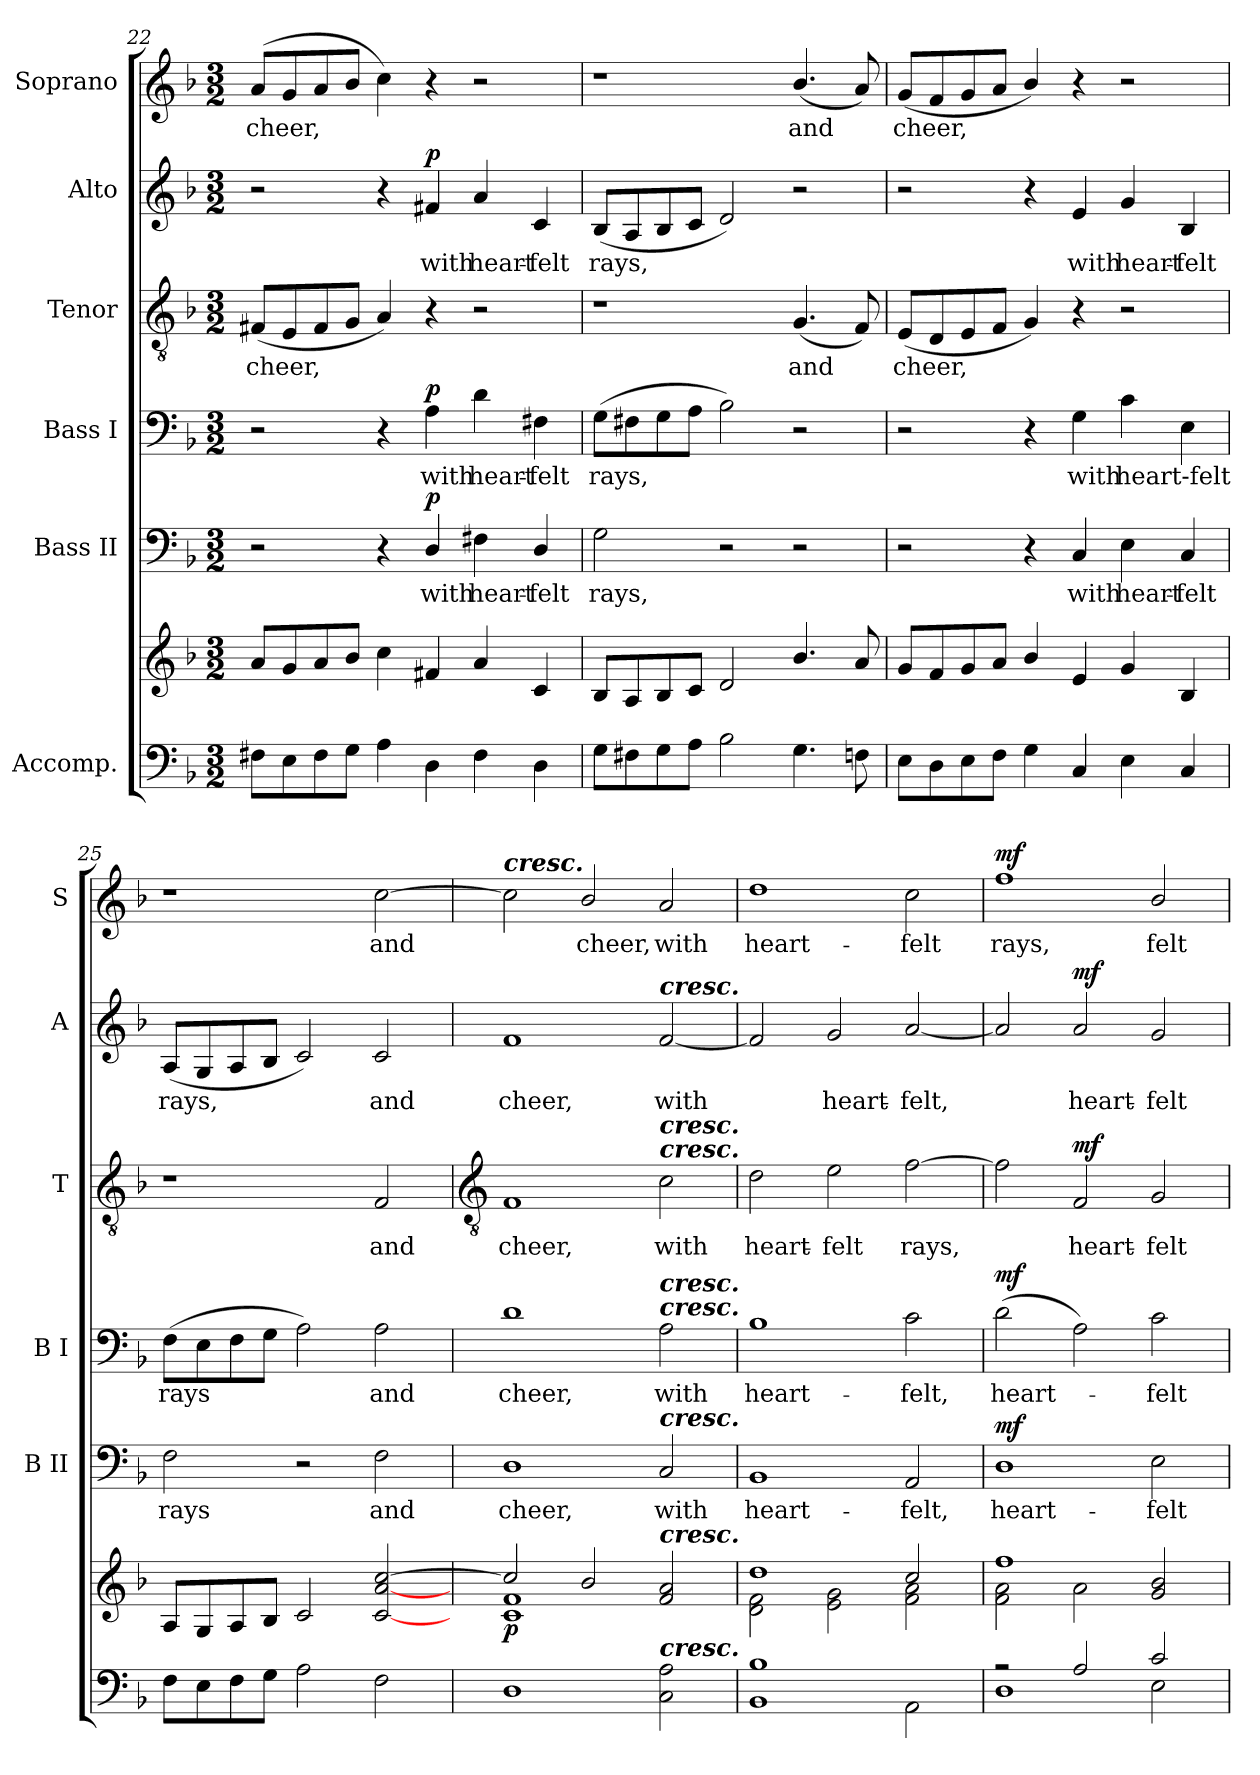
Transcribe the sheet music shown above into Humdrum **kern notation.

**kern	**kern	**dynam	**kern	**text	**dynam	**kern	**text	**dynam	**kern	**text	**dynam	**kern	**text	**dynam	**kern	**text	**dynam
*part6	*part6	*part6	*part5	*part5	*part5	*part4	*part4	*part4	*part3	*part3	*part3	*part2	*part2	*part2	*part1	*part1	*part1
*staff7	*staff6	*staff6/7	*staff5	*staff5	*staff5	*staff4	*staff4	*staff4	*staff3	*staff3	*staff3	*staff2	*staff2	*staff2	*staff1	*staff1	*staff1
*I"Accomp.	*	*	*I"Bass II	*	*	*I"Bass I	*	*	*I"Tenor	*	*	*I"Alto	*	*	*I"Soprano	*	*
*	*	*	*I'B II	*	*	*I'B I	*	*	*I'T	*	*	*I'A	*	*	*I'S	*	*
!!LO:LB:g=z
*clefF4	*clefG2	*	*clefF4	*	*	*clefF4	*	*	*clefGv2	*	*	*clefG2	*	*	*clefG2	*	*
*k[b-]	*k[b-]	*	*k[b-]	*	*	*k[b-]	*	*	*k[b-]	*	*	*k[b-]	*	*	*k[b-]	*	*
*F:	*F:	*	*F:	*	*	*F:	*	*	*F:	*	*	*F:	*	*	*F:	*	*
*M3/2	*M3/2	*	*M3/2	*	*	*M3/2	*	*	*M3/2	*	*	*M3/2	*	*	*M3/2	*	*
=22	=22	=22	=22	=22	=22	=22	=22	=22	=22	=22	=22	=22	=22	=22	=22	=22	=22
!	!	!	!	!	!	!	!	!	!	!LO:LY:b	!	!	!	!	!	!LO:LY:b	!
8F#XL	8aL	.	2r	.	.	2r	.	.	(<8F#XL	cheer,	.	2r	.	.	(<8aL	cheer,	.
8E	8g	.	.	.	.	.	.	.	8E	.	.	.	.	.	8g	.	.
8F#	8a	.	.	.	.	.	.	.	8F#	.	.	.	.	.	8a	.	.
8GJ	8b-J	.	.	.	.	.	.	.	8GJ	.	.	.	.	.	8b-J	.	.
4A	4cc\	.	4r	.	.	4r	.	.	4A)	.	.	4r	.	.	4cc)	.	.
!	!	!	!	!LO:LY:b	!LO:DY:b	!	!LO:LY:b	!LO:DY:b	!	!	!	!	!LO:LY:b	!LO:DY:b	!	!	!
4D	4f#X	.	4D/	with	p	4A	with	p	4r	.	.	4f#X	with	p	4r	.	.
!	!	!	!	!LO:LY:b	!	!	!LO:LY:b	!	!	!	!	!	!LO:LY:b	!	!	!	!
4F#	4a	.	4F#X	heart-	.	4d	heart-	.	2r	.	.	4a	heart-	.	2r	.	.
!	!	!	!	!LO:LY:b	!	!	!LO:LY:b	!	!	!	!	!	!LO:LY:b	!	!	!	!
4D	4c	.	4D/	-felt	.	4F#X	-felt	.	.	.	.	4c	-felt	.	.	.	.
=23	=23	=23	=23	=23	=23	=23	=23	=23	=23	=23	=23	=23	=23	=23	=23	=23	=23
!	!	!	!	!LO:LY:b	!	!	!LO:LY:b	!	!	!	!	!	!LO:LY:b	!	!	!	!
8GL	8B-L	.	2G	rays,	.	(>8GL	rays,	.	1r	.	.	(<8B-L	rays,	.	1r	.	.
8F#X	8A	.	.	.	.	8F#X	.	.	.	.	.	8A	.	.	.	.	.
8G	8B-	.	.	.	.	8G	.	.	.	.	.	8B-	.	.	.	.	.
8AJ	8cJ	.	.	.	.	8AJ	.	.	.	.	.	8cJ	.	.	.	.	.
2B-	2d	.	2r	.	.	2B-)	.	.	.	.	.	2d)	.	.	.	.	.
!	!	!	!	!	!	!	!	!	!	!LO:LY:b	!	!	!	!	!	!LO:LY:b	!
4.G	4.b-/	.	2r	.	.	2r	.	.	(<4.G	and	.	2r	.	.	(<4.b-/	and	.
8Fn	8a	.	.	.	.	.	.	.	8F)	.	.	.	.	.	8a)	.	.
=24	=24	=24	=24	=24	=24	=24	=24	=24	=24	=24	=24	=24	=24	=24	=24	=24	=24
!	!	!	!	!	!	!	!	!	!	!LO:LY:b	!	!	!	!	!	!LO:LY:b	!
8EL	8gL	.	2r	.	.	2r	.	.	(<8EL	cheer,	.	2r	.	.	(<8gL	cheer,	.
8D	8f	.	.	.	.	.	.	.	8D	.	.	.	.	.	8f	.	.
8E	8g	.	.	.	.	.	.	.	8E	.	.	.	.	.	8g	.	.
8FJ	8aJ	.	.	.	.	.	.	.	8FJ	.	.	.	.	.	8aJ	.	.
4G	4b-/	.	4r	.	.	4r	.	.	4G)	.	.	4r	.	.	4b-/)	.	.
!	!	!	!	!LO:LY:b	!	!	!LO:LY:b	!	!	!	!	!	!LO:LY:b	!	!	!	!
4C	4e	.	4C	with	.	4G	with	.	4r	.	.	4e	with	.	4r	.	.
!	!	!	!	!LO:LY:b	!	!	!LO:LY:b	!	!	!	!	!	!LO:LY:b	!	!	!	!
4E	4g	.	4E	heart-	.	4c	heart-felt	.	2r	.	.	4g	heart-	.	2r	.	.
!	!	!	!	!LO:LY:b	!	!	!	!	!	!	!	!	!LO:LY:b	!	!	!	!
4C	4B-	.	4C	-felt	.	4E	.	.	.	.	.	4B-	-felt	.	.	.	.
=25	=25	=25	=25	=25	=25	=25	=25	=25	=25	=25	=25	=25	=25	=25	=25	=25	=25
!	!	!	!	!LO:LY:b	!	!	!LO:LY:b	!	!	!	!	!	!LO:LY:b	!	!	!	!
8FL	8AL	.	2F	rays	.	(>8FL	rays	.	1r	.	.	(<8AL	rays,	.	1r	.	.
8E	8G	.	.	.	.	8E	.	.	.	.	.	8G	.	.	.	.	.
8F	8A	.	.	.	.	8F	.	.	.	.	.	8A	.	.	.	.	.
8GJ	8B-J	.	.	.	.	8GJ	.	.	.	.	.	8B-J	.	.	.	.	.
2A	2c	.	2r	.	.	2A)	.	.	.	.	.	2c)	.	.	.	.	.
!	!	!	!	!LO:LY:b	!	!	!LO:LY:b	!	!	!LO:LY:b	!	!	!LO:LY:b	!	!	!LO:LY:b	!
2F	[2c [2a [2cc	.	2F	and	.	2A	and	.	2F	and	.	2c	and	.	[2cc	and	.
!!LO:LB:g=z
=26	=26	=26	=26	=26	=26	=26	=26	=26	=26	=26	=26	=26	=26	=26	=26	=26	=26
*	*	*	*	*	*	*	*	*	*clefGv2	*	*	*	*	*	*	*	*
*^	*^	*	*	*	*	*	*	*	*	*	*	*	*	*	*	*	*
!	!	!	!	!	!	!	!	!	!	!	!	!	!	!	!	!	!LO:TX:a:Bi:t=cresc.	!	!
!	!	!	!	!LO:DY:b	!	!LO:LY:b	!	!	!LO:LY:b	!	!	!LO:LY:b	!	!	!LO:LY:b	!	!	!	!
1.ryy	1D\	2cc/]	1c\ 1f\	p	1D	cheer,	.	1d	cheer,	.	1F	cheer,	.	1f	cheer,	.	2cc]	.	.
!	!	!	!	!	!	!	!	!	!	!	!	!	!	!	!	!	!	!LO:LY:b	!
.	.	2b-/	.	.	.	.	.	.	.	.	.	.	.	.	.	.	2b-/	cheer,	.
!	!	!	!	!	!	!	!	!	!	!	!	!	!	!LO:TX:a:Bi:t=cresc.	!	!	!	!	!
!	!	!	!	!	!	!	!	!	!	!	!LO:TX:a:Bi:t=cresc.	!	!	!	!	!	!	!	!
!	!	!	!	!	!	!	!	!	!	!	!LO:TX:a:Bi:t=cresc.	!	!	!	!	!	!	!	!
!	!	!	!	!	!	!	!	!LO:TX:a:Bi:t=cresc.	!	!	!	!	!	!	!	!	!	!	!
!	!	!	!	!	!	!	!	!LO:TX:a:Bi:t=cresc.	!	!	!	!	!	!	!	!	!	!	!
!	!	!	!	!	!LO:TX:a:Bi:t=cresc.	!	!	!	!	!	!	!	!	!	!	!	!	!	!
!	!	!LO:TX:a:Bi:t=cresc.	!	!	!	!	!	!	!	!	!	!	!	!	!	!	!	!	!
!	!LO:TX:a:Bi:t=cresc.	!	!	!	!	!	!	!	!	!	!	!	!	!	!	!	!	!	!
!	!	!	!	!	!	!LO:LY:b	!	!	!LO:LY:b	!	!	!LO:LY:b	!	!	!LO:LY:b	!	!	!LO:LY:b	!
.	2C\ 2A\	2f/ 2a/	2ryy	.	2C	with	.	2A	with	.	2c	with	.	[2f	with	.	2a	with	.
=27	=27	=27	=27	=27	=27	=27	=27	=27	=27	=27	=27	=27	=27	=27	=27	=27	=27	=27	=27
!	!	!	!	!	!	!LO:LY:b	!	!	!LO:LY:b	!	!	!LO:LY:b	!	!	!	!	!	!LO:LY:b	!
1.ryy	1BB-\ 1B-\	1dd/	2d\ 2f\	.	1BB-	heart-	.	1B-	heart-	.	2d	heart-	.	2f]	.	.	1dd	heart-	.
!	!	!	!	!	!	!	!	!	!	!	!	!LO:LY:b	!	!	!LO:LY:b	!	!	!	!
.	.	.	2e\ 2g\	.	.	.	.	.	.	.	2e	-felt	.	2g	heart-	.	.	.	.
!	!	!	!	!	!	!LO:LY:b	!	!	!LO:LY:b	!	!	!LO:LY:b	!	!	!LO:LY:b	!	!	!LO:LY:b	!
.	2AA\	2cc/	2f\ 2a\	.	2AA	-felt,	.	2c	-felt,	.	[2f	rays,	.	[2a	-felt,	.	2cc	-felt	.
=28	=28	=28	=28	=28	=28	=28	=28	=28	=28	=28	=28	=28	=28	=28	=28	=28	=28	=28	=28
!	!	!	!	!LO:DY:b=2	!	!LO:LY:b	!	!	!LO:LY:b	!	!	!	!	!	!	!	!	!LO:LY:b	!
!	!	!	!	!LO:DY:n=1:b	!	!	!	!	!	!	!	!	!	!	!	!	!	!	!
!	!	!	!	!LO:DY:n=2:b	!	!	!LO:DY:b	!	!	!LO:DY:b	!	!	!	!	!	!	!	!	!LO:DY:b
2r	1D\	1ff/	2f\ 2a\	mf mf mf	1D	heart--	mf	(>2d	heart-	mf	2f]	.	.	2a]	.	.	1ff	rays,	mf
!	!	!	!	!	!	!	!	!	!	!	!	!LO:LY:b	!LO:DY:b	!	!LO:LY:b	!LO:DY:b	!	!	!
2A/	.	.	2a\	.	.	.	.	2A)	.	.	2F	heart-	mf	2a	heart-	mf	.	.	.
!	!	!	!	!	!	!LO:LY:b	!	!	!LO:LY:b	!	!	!LO:LY:b	!	!	!LO:LY:b	!	!	!LO:LY:b	!
2c/	2E\	2g/ 2b-/	2ryy	.	2E	-felt	.	2c	felt	.	2G	-felt	.	2g	-felt	.	2b-/	felt	.
*v	*v	*	*	*	*	*	*	*	*	*	*	*	*	*	*	*	*	*	*
*	*v	*v	*	*	*	*	*	*	*	*	*	*	*	*	*	*	*	*
=	=	=	=	=	=	=	=	=	=	=	=	=	=	=	=	=	=
*-	*-	*-	*-	*-	*-	*-	*-	*-	*-	*-	*-	*-	*-	*-	*-	*-	*-
